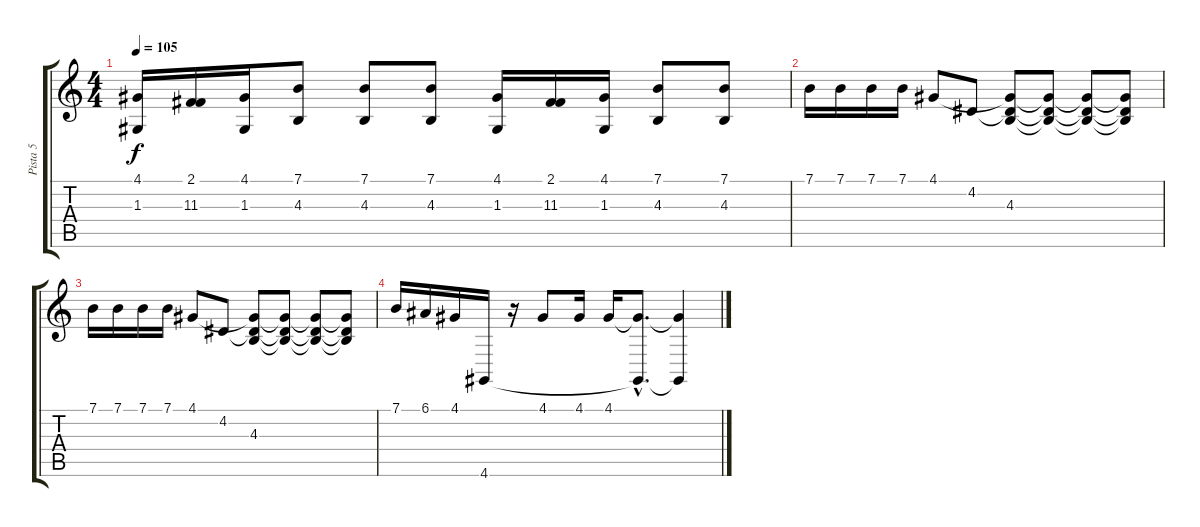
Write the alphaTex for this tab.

\track ("Pista 5" "Pista 5") {instrument steeldrums}
\staff {score tabs}
\tuning (E4 B3 G3 D3 A2 E2) {hide}
\ts (4 4)
\tempo 105
\clef g2
\ks c
(4.1 1.3).16{dy f} (2.1 11.3).16 (4.1 1.3).16 (7.1 4.3).8 (7.1 4.3).8 (7.1 4.3).8 (4.1 1.3).16 (2.1 11.3).16 (4.1 1.3).16 (7.1 4.3).8 (7.1 4.3).8 |
7.1.16 7.1.16 7.1.16 7.1.16 4.1.8 4.2.8 (4.1{t} 4.2{t} 4.3).8 (4.1{t} 4.2{t} 4.3{t}).8 (4.1{t} 4.2{t} 4.3{t}).8 (4.1{t} 4.2{t} 4.3{t}).8 |
7.1.16 7.1.16 7.1.16 7.1.16 4.1.8 4.2.8 (4.1{t} 4.2{t} 4.3).8 (4.1{t} 4.2{t} 4.3{t}).8 (4.1{t} 4.2{t} 4.3{t}).8 (4.1{t} 4.2{t} 4.3{t}).8 |
7.1.16 6.1.16 4.1.16 4.6.16 r.16 4.1.8 4.1.16 4.1.16 (4.1{hac t} 4.6{hac t}).8{d} (4.1{t} 4.6{t}).4
